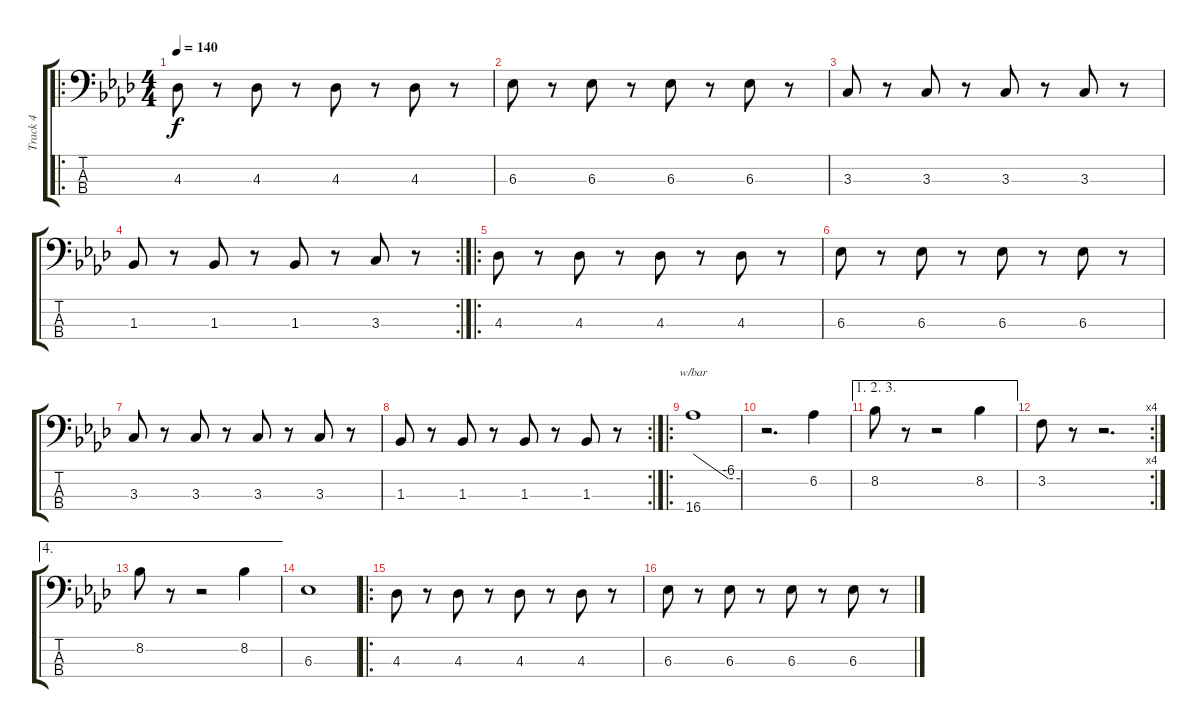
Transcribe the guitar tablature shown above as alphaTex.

\track ("Track 4" "Track 4") {instrument electricbassfinger}
\staff {score tabs}
\tuning (G2 D2 A1 E1) {hide}
\ro
\ts (4 4)
\tempo 140
\clef f4
\ks fminor
4.3.8{dy f instrument electricbassfinger} r.8 4.3.8 r.8 4.3.8 r.8 4.3.8 r.8 |
6.3.8 r.8 6.3.8 r.8 6.3.8 r.8 6.3.8 r.8 |
3.3.8 r.8 3.3.8 r.8 3.3.8 r.8 3.3.8 r.8 |
\rc 2
1.3.8 r.8 1.3.8 r.8 1.3.8 r.8 3.3.8 r.8 |
\ro
4.3.8 r.8 4.3.8 r.8 4.3.8 r.8 4.3.8 r.8 |
6.3.8 r.8 6.3.8 r.8 6.3.8 r.8 6.3.8 r.8 |
3.3.8 r.8 3.3.8 r.8 3.3.8 r.8 3.3.8 r.8 |
\rc 2
1.3.8 r.8 1.3.8 r.8 1.3.8 r.8 1.3.8 r.8 |
\ro
16.4.1{tbe (custom default 0 0 45 -24 60 -24)} |
r.2{d} 6.2.4 |
\ae (1 2 3)
8.2.8 r.8 r.2 8.2.4 |
\rc 4
3.2.8 r.8 r.2{d} |
\ae 4
8.2.8 r.8 r.2 8.2.4 |
6.3.1 |
\ro
4.3.8 r.8 4.3.8 r.8 4.3.8 r.8 4.3.8 r.8 |
6.3.8 r.8 6.3.8 r.8 6.3.8 r.8 6.3.8 r.8
